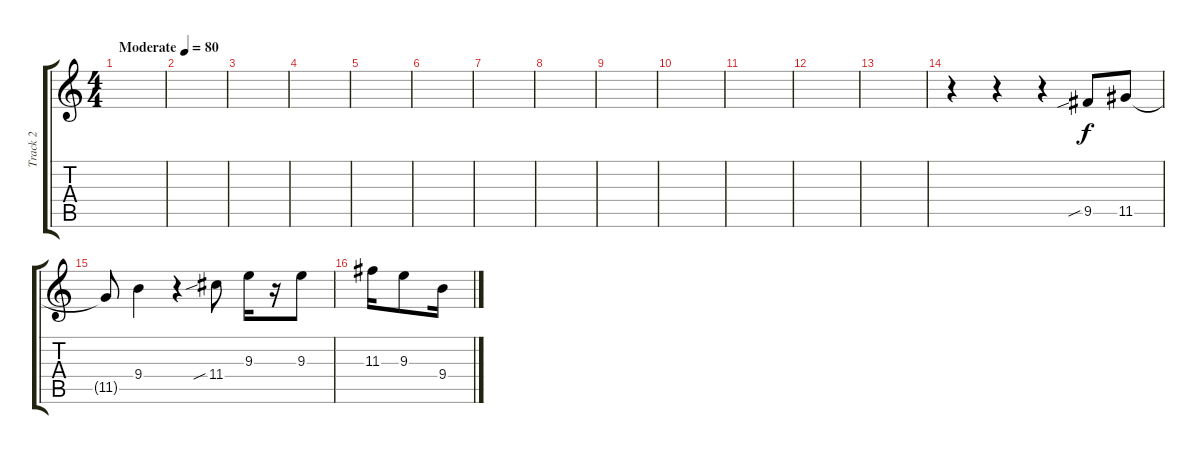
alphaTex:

\track ("Track 2" "Track 2") {instrument overdrivenguitar}
\staff {score tabs}
\tuning (E4 B3 G3 D3 A2 E2) {hide}
\ts (4 4)
\tempo (80 "Moderate")
\clef g2
\ks c
|
|
|
|
|
|
|
|
|
|
|
|
|
r.4 r.4 r.4 9.5{sib}.8 11.5.8 |
11.5{t}.8 9.4.4 r.4 11.4{sib}.8 9.3.16 r.16 9.3.8 |
11.3.16 9.3.8 9.4.16
